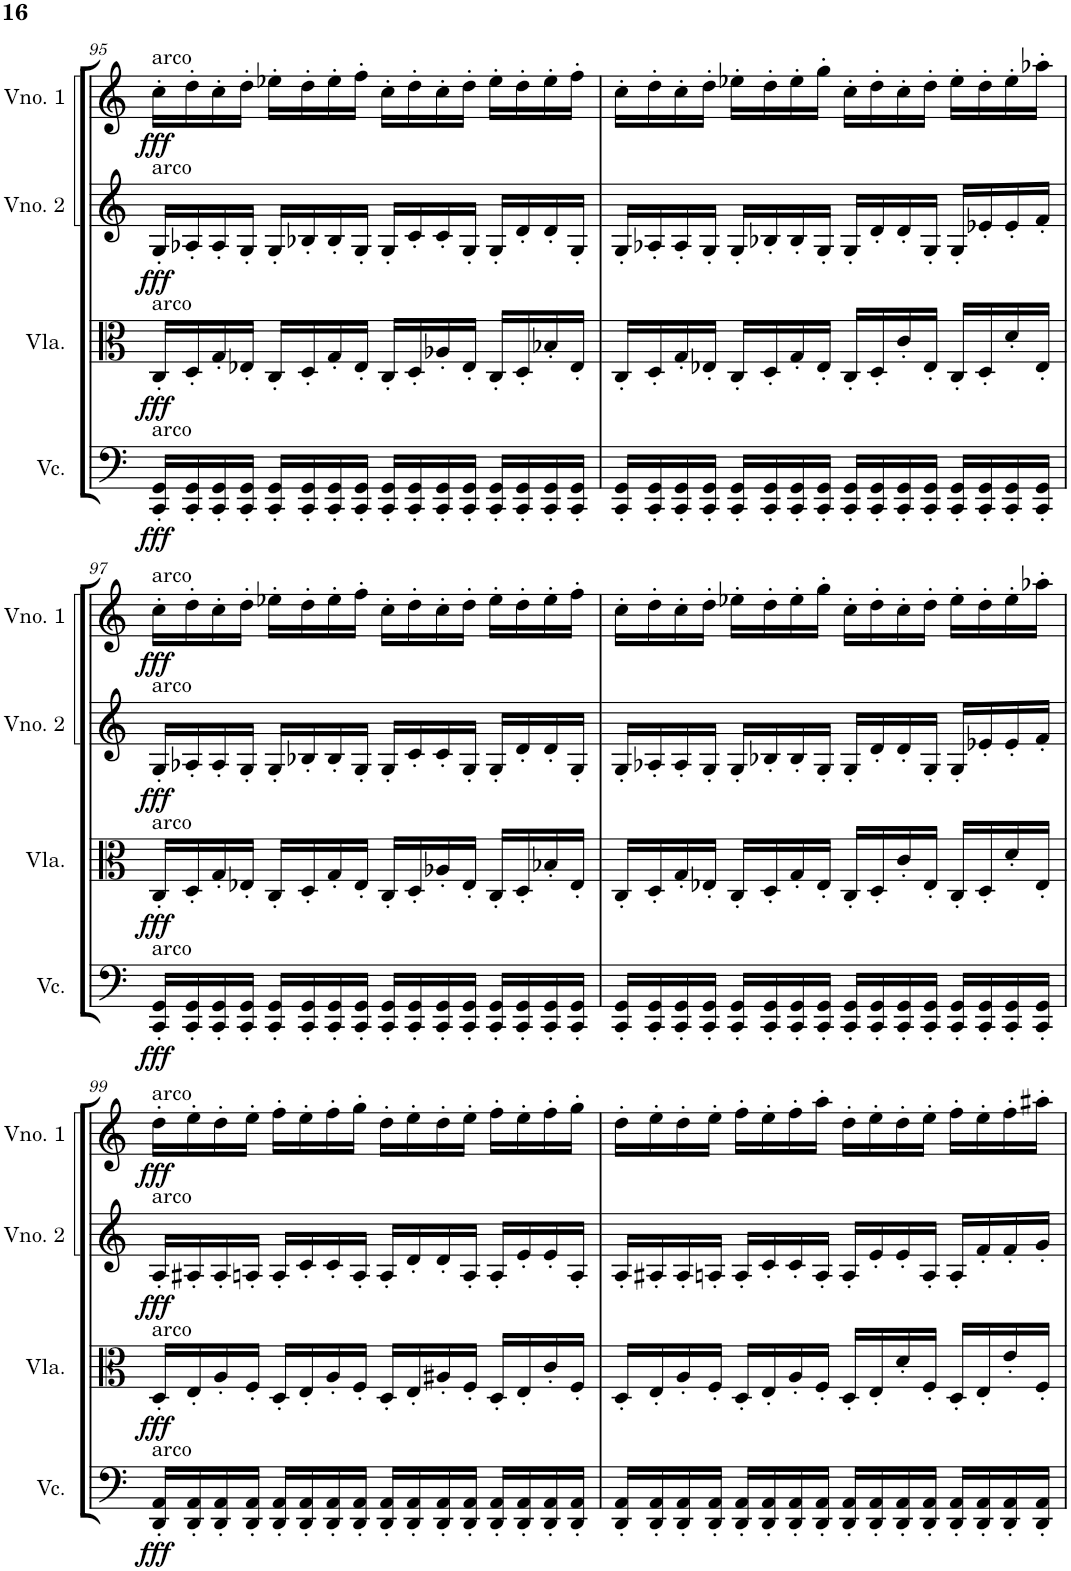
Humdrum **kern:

**kern	**dynam	**kern	**dynam	**kern	**dynam	**kern	**dynam
*part4	*part4	*part3	*part3	*part2	*part2	*part1	*part1
*staff4	*staff4	*staff3	*staff3	*staff2	*staff2	*staff1	*staff1
*I"Violoncelo	*	*I"Viola	*	*I"Violino 2	*	*I"Violino 1	*
*I'Vc.	*	*I'Vla.	*	*I'Vno. 2	*	*I'Vno. 1	*
!!LO:PB:g=z
*clefF4	*	*clefC3	*	*clefG2	*	*clefG2	*
*k[]	*	*k[]	*	*k[]	*	*k[]	*
*M4/4	*	*M4/4	*	*M4/4	*	*M4/4	*
=95	=95	=95	=95	=95	=95	=95	=95
!	!	!	!	!	!	!LO:TX:a:t=arco	!
!	!	!	!	!LO:TX:a:t=arco	!	!	!
!	!	!LO:TX:a:t=arco	!	!	!	!	!
!LO:TX:a:t=arco	!	!	!	!	!	!	!
!	!LO:DY:b	!	!LO:DY:b	!	!LO:DY:b	!	!LO:DY:b
16CC/' 16GG/'LL	fff	16C'/LL	fff	16G'/LL	fff	16cc'\LL	fff
16CC/' 16GG/'	.	16D'/	.	16A-X'/	.	16dd'\	.
16CC/' 16GG/'	.	16G'/	.	16A-'/	.	16cc'\	.
16CC/' 16GG/'JJ	.	16E-X'/JJ	.	16G'/JJ	.	16dd'\JJ	.
16CC/' 16GG/'LL	.	16C'/LL	.	16G'/LL	.	16ee-X'\LL	.
16CC/' 16GG/'	.	16D'/	.	16B-X'/	.	16dd'\	.
16CC/' 16GG/'	.	16G'/	.	16B-'/	.	16ee-'\	.
16CC/' 16GG/'JJ	.	16E-'/JJ	.	16G'/JJ	.	16ff'\JJ	.
16CC/' 16GG/'LL	.	16C'/LL	.	16G'/LL	.	16cc'\LL	.
16CC/' 16GG/'	.	16D'/	.	16c'/	.	16dd'\	.
16CC/' 16GG/'	.	16A-X'/	.	16c'/	.	16cc'\	.
16CC/' 16GG/'JJ	.	16E-'/JJ	.	16G'/JJ	.	16dd'\JJ	.
16CC/' 16GG/'LL	.	16C'/LL	.	16G'/LL	.	16ee-'\LL	.
16CC/' 16GG/'	.	16D'/	.	16d'/	.	16dd'\	.
16CC/' 16GG/'	.	16B-X'/	.	16d'/	.	16ee-'\	.
16CC/' 16GG/'JJ	.	16E-'/JJ	.	16G'/JJ	.	16ff'\JJ	.
=96	=96	=96	=96	=96	=96	=96	=96
16CC/' 16GG/'LL	.	16C'/LL	.	16G'/LL	.	16cc'\LL	.
16CC/' 16GG/'	.	16D'/	.	16A-X'/	.	16dd'\	.
16CC/' 16GG/'	.	16G'/	.	16A-'/	.	16cc'\	.
16CC/' 16GG/'JJ	.	16E-X'/JJ	.	16G'/JJ	.	16dd'\JJ	.
16CC/' 16GG/'LL	.	16C'/LL	.	16G'/LL	.	16ee-X'\LL	.
16CC/' 16GG/'	.	16D'/	.	16B-X'/	.	16dd'\	.
16CC/' 16GG/'	.	16G'/	.	16B-'/	.	16ee-'\	.
16CC/' 16GG/'JJ	.	16E-'/JJ	.	16G'/JJ	.	16gg'\JJ	.
16CC/' 16GG/'LL	.	16C'/LL	.	16G'/LL	.	16cc'\LL	.
16CC/' 16GG/'	.	16D'/	.	16d'/	.	16dd'\	.
16CC/' 16GG/'	.	16c'/	.	16d'/	.	16cc'\	.
16CC/' 16GG/'JJ	.	16E-'/JJ	.	16G'/JJ	.	16dd'\JJ	.
16CC/' 16GG/'LL	.	16C'/LL	.	16G'/LL	.	16ee-'\LL	.
16CC/' 16GG/'	.	16D'/	.	16e-X'/	.	16dd'\	.
16CC/' 16GG/'	.	16d'/	.	16e-'/	.	16ee-'\	.
16CC/' 16GG/'JJ	.	16E-'/JJ	.	16f'/JJ	.	16aa-X'\JJ	.
!!LO:LB:g=z
=97	=97	=97	=97	=97	=97	=97	=97
!	!	!	!	!	!	!LO:TX:a:t=arco	!
!	!	!	!	!LO:TX:a:t=arco	!	!	!
!	!	!LO:TX:a:t=arco	!	!	!	!	!
!LO:TX:a:t=arco	!	!	!	!	!	!	!
!	!LO:DY:b	!	!LO:DY:b	!	!LO:DY:b	!	!LO:DY:b
16CC/' 16GG/'LL	fff	16C'/LL	fff	16G'/LL	fff	16cc'\LL	fff
16CC/' 16GG/'	.	16D'/	.	16A-X'/	.	16dd'\	.
16CC/' 16GG/'	.	16G'/	.	16A-'/	.	16cc'\	.
16CC/' 16GG/'JJ	.	16E-X'/JJ	.	16G'/JJ	.	16dd'\JJ	.
16CC/' 16GG/'LL	.	16C'/LL	.	16G'/LL	.	16ee-X'\LL	.
16CC/' 16GG/'	.	16D'/	.	16B-X'/	.	16dd'\	.
16CC/' 16GG/'	.	16G'/	.	16B-'/	.	16ee-'\	.
16CC/' 16GG/'JJ	.	16E-'/JJ	.	16G'/JJ	.	16ff'\JJ	.
16CC/' 16GG/'LL	.	16C'/LL	.	16G'/LL	.	16cc'\LL	.
16CC/' 16GG/'	.	16D'/	.	16c'/	.	16dd'\	.
16CC/' 16GG/'	.	16A-X'/	.	16c'/	.	16cc'\	.
16CC/' 16GG/'JJ	.	16E-'/JJ	.	16G'/JJ	.	16dd'\JJ	.
16CC/' 16GG/'LL	.	16C'/LL	.	16G'/LL	.	16ee-'\LL	.
16CC/' 16GG/'	.	16D'/	.	16d'/	.	16dd'\	.
16CC/' 16GG/'	.	16B-X'/	.	16d'/	.	16ee-'\	.
16CC/' 16GG/'JJ	.	16E-'/JJ	.	16G'/JJ	.	16ff'\JJ	.
=98	=98	=98	=98	=98	=98	=98	=98
16CC/' 16GG/'LL	.	16C'/LL	.	16G'/LL	.	16cc'\LL	.
16CC/' 16GG/'	.	16D'/	.	16A-X'/	.	16dd'\	.
16CC/' 16GG/'	.	16G'/	.	16A-'/	.	16cc'\	.
16CC/' 16GG/'JJ	.	16E-X'/JJ	.	16G'/JJ	.	16dd'\JJ	.
16CC/' 16GG/'LL	.	16C'/LL	.	16G'/LL	.	16ee-X'\LL	.
16CC/' 16GG/'	.	16D'/	.	16B-X'/	.	16dd'\	.
16CC/' 16GG/'	.	16G'/	.	16B-'/	.	16ee-'\	.
16CC/' 16GG/'JJ	.	16E-'/JJ	.	16G'/JJ	.	16gg'\JJ	.
16CC/' 16GG/'LL	.	16C'/LL	.	16G'/LL	.	16cc'\LL	.
16CC/' 16GG/'	.	16D'/	.	16d'/	.	16dd'\	.
16CC/' 16GG/'	.	16c'/	.	16d'/	.	16cc'\	.
16CC/' 16GG/'JJ	.	16E-'/JJ	.	16G'/JJ	.	16dd'\JJ	.
16CC/' 16GG/'LL	.	16C'/LL	.	16G'/LL	.	16ee-'\LL	.
16CC/' 16GG/'	.	16D'/	.	16e-X'/	.	16dd'\	.
16CC/' 16GG/'	.	16d'/	.	16e-'/	.	16ee-'\	.
16CC/' 16GG/'JJ	.	16E-'/JJ	.	16f'/JJ	.	16aa-X'\JJ	.
!!LO:LB:g=z
=99	=99	=99	=99	=99	=99	=99	=99
!	!	!	!	!	!	!LO:TX:a:t=arco	!
!	!	!	!	!LO:TX:a:t=arco	!	!	!
!	!	!LO:TX:a:t=arco	!	!	!	!	!
!LO:TX:a:t=arco	!	!	!	!	!	!	!
!	!LO:DY:b	!	!LO:DY:b	!	!LO:DY:b	!	!LO:DY:b
16DD/' 16AA/'LL	fff	16D'/LL	fff	16A'/LL	fff	16dd'\LL	fff
16DD/' 16AA/'	.	16E'/	.	16A#X'/	.	16ee'\	.
16DD/' 16AA/'	.	16A'/	.	16A#'/	.	16dd'\	.
16DD/' 16AA/'JJ	.	16F'/JJ	.	16An'/JJ	.	16ee'\JJ	.
16DD/' 16AA/'LL	.	16D'/LL	.	16A'/LL	.	16ff'\LL	.
16DD/' 16AA/'	.	16E'/	.	16c'/	.	16ee'\	.
16DD/' 16AA/'	.	16A'/	.	16c'/	.	16ff'\	.
16DD/' 16AA/'JJ	.	16F'/JJ	.	16A'/JJ	.	16gg'\JJ	.
16DD/' 16AA/'LL	.	16D'/LL	.	16A'/LL	.	16dd'\LL	.
16DD/' 16AA/'	.	16E'/	.	16d'/	.	16ee'\	.
16DD/' 16AA/'	.	16A#X'/	.	16d'/	.	16dd'\	.
16DD/' 16AA/'JJ	.	16F'/JJ	.	16A'/JJ	.	16ee'\JJ	.
16DD/' 16AA/'LL	.	16D'/LL	.	16A'/LL	.	16ff'\LL	.
16DD/' 16AA/'	.	16E'/	.	16e'/	.	16ee'\	.
16DD/' 16AA/'	.	16c'/	.	16e'/	.	16ff'\	.
16DD/' 16AA/'JJ	.	16F'/JJ	.	16A'/JJ	.	16gg'\JJ	.
=100	=100	=100	=100	=100	=100	=100	=100
16DD/' 16AA/'LL	.	16D'/LL	.	16A'/LL	.	16dd'\LL	.
16DD/' 16AA/'	.	16E'/	.	16A#X'/	.	16ee'\	.
16DD/' 16AA/'	.	16A'/	.	16A#'/	.	16dd'\	.
16DD/' 16AA/'JJ	.	16F'/JJ	.	16An'/JJ	.	16ee'\JJ	.
16DD/' 16AA/'LL	.	16D'/LL	.	16A'/LL	.	16ff'\LL	.
16DD/' 16AA/'	.	16E'/	.	16c'/	.	16ee'\	.
16DD/' 16AA/'	.	16A'/	.	16c'/	.	16ff'\	.
16DD/' 16AA/'JJ	.	16F'/JJ	.	16A'/JJ	.	16aa'\JJ	.
16DD/' 16AA/'LL	.	16D'/LL	.	16A'/LL	.	16dd'\LL	.
16DD/' 16AA/'	.	16E'/	.	16e'/	.	16ee'\	.
16DD/' 16AA/'	.	16d'/	.	16e'/	.	16dd'\	.
16DD/' 16AA/'JJ	.	16F'/JJ	.	16A'/JJ	.	16ee'\JJ	.
16DD/' 16AA/'LL	.	16D'/LL	.	16A'/LL	.	16ff'\LL	.
16DD/' 16AA/'	.	16E'/	.	16f'/	.	16ee'\	.
16DD/' 16AA/'	.	16e'/	.	16f'/	.	16ff'\	.
16DD/' 16AA/'JJ	.	16F'/JJ	.	16g'/JJ	.	16aa#X'\JJ	.
=	=	=	=	=	=	=	=
*-	*-	*-	*-	*-	*-	*-	*-
